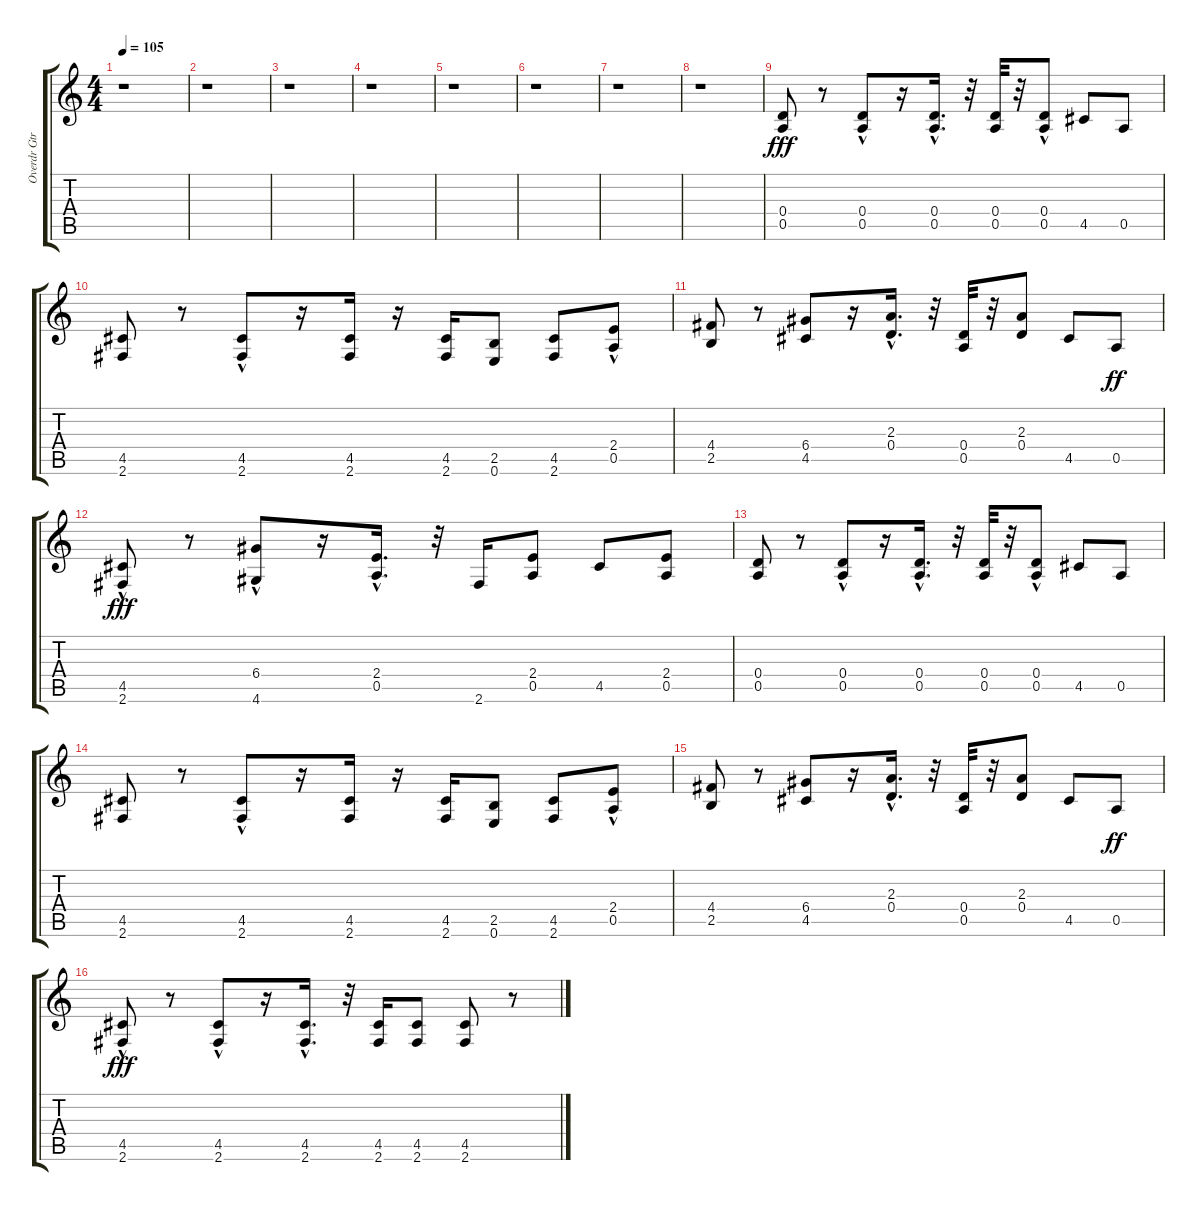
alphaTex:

\track ("Overdr Gtr" "Overdr Gtr") {instrument overdrivenguitar}
\staff {score tabs}
\tuning (E4 B3 G3 D3 A2 E2) {hide}
\ts (4 4)
\tempo 105
\clef g2
\ks c
r.1{dy fff instrument overdrivenguitar} |
r.1 |
r.1 |
r.1 |
r.1 |
r.1 |
r.1 |
r.1 |
(0.4 0.5).8 r.8 (0.4{hac} 0.5).8 r.16 (0.4{hac} 0.5{hac}).16{d} r.32 (0.4 0.5).32 r.32 (0.4 0.5{hac}).8 4.5.8 0.5.8 |
(4.5 2.6).8 r.8 (4.5{hac} 2.6).8 r.16 (4.5 2.6).16 r.16 (4.5 2.6).16 (2.5 0.6).8 (4.5 2.6).8 (2.4 0.5{hac}).8 |
(4.4 2.5).8 r.8 (6.4 4.5).8 r.16 (2.3{hac} 0.4{hac}).16{d} r.32 (0.4 0.5).32 r.32 (2.3 0.4).8 4.5.8 0.5.8{dy ff} |
(4.5{hac} 2.6).8{dy fff} r.8 (6.4{hac} 4.6).8 r.16 (2.4{hac} 0.5{hac}).16{d} r.32 2.6.16 (2.4 0.5).8 4.5.8 (2.4 0.5).8 |
(0.4 0.5).8 r.8 (0.4{hac} 0.5).8 r.16 (0.4{hac} 0.5{hac}).16{d} r.32 (0.4 0.5).32 r.32 (0.4 0.5{hac}).8 4.5.8 0.5.8 |
(4.5 2.6).8 r.8 (4.5{hac} 2.6).8 r.16 (4.5 2.6).16 r.16 (4.5 2.6).16 (2.5 0.6).8 (4.5 2.6).8 (2.4 0.5{hac}).8 |
(4.4 2.5).8 r.8 (6.4 4.5).8 r.16 (2.3{hac} 0.4{hac}).16{d} r.32 (0.4 0.5).32 r.32 (2.3 0.4).8 4.5.8 0.5.8{dy ff} |
(4.5{hac} 2.6).8{dy fff} r.8 (4.5{hac} 2.6).8 r.16 (4.5{hac} 2.6{hac}).16{d} r.32 (4.5 2.6).16 (4.5 2.6).8 (4.5 2.6).8 r.8
